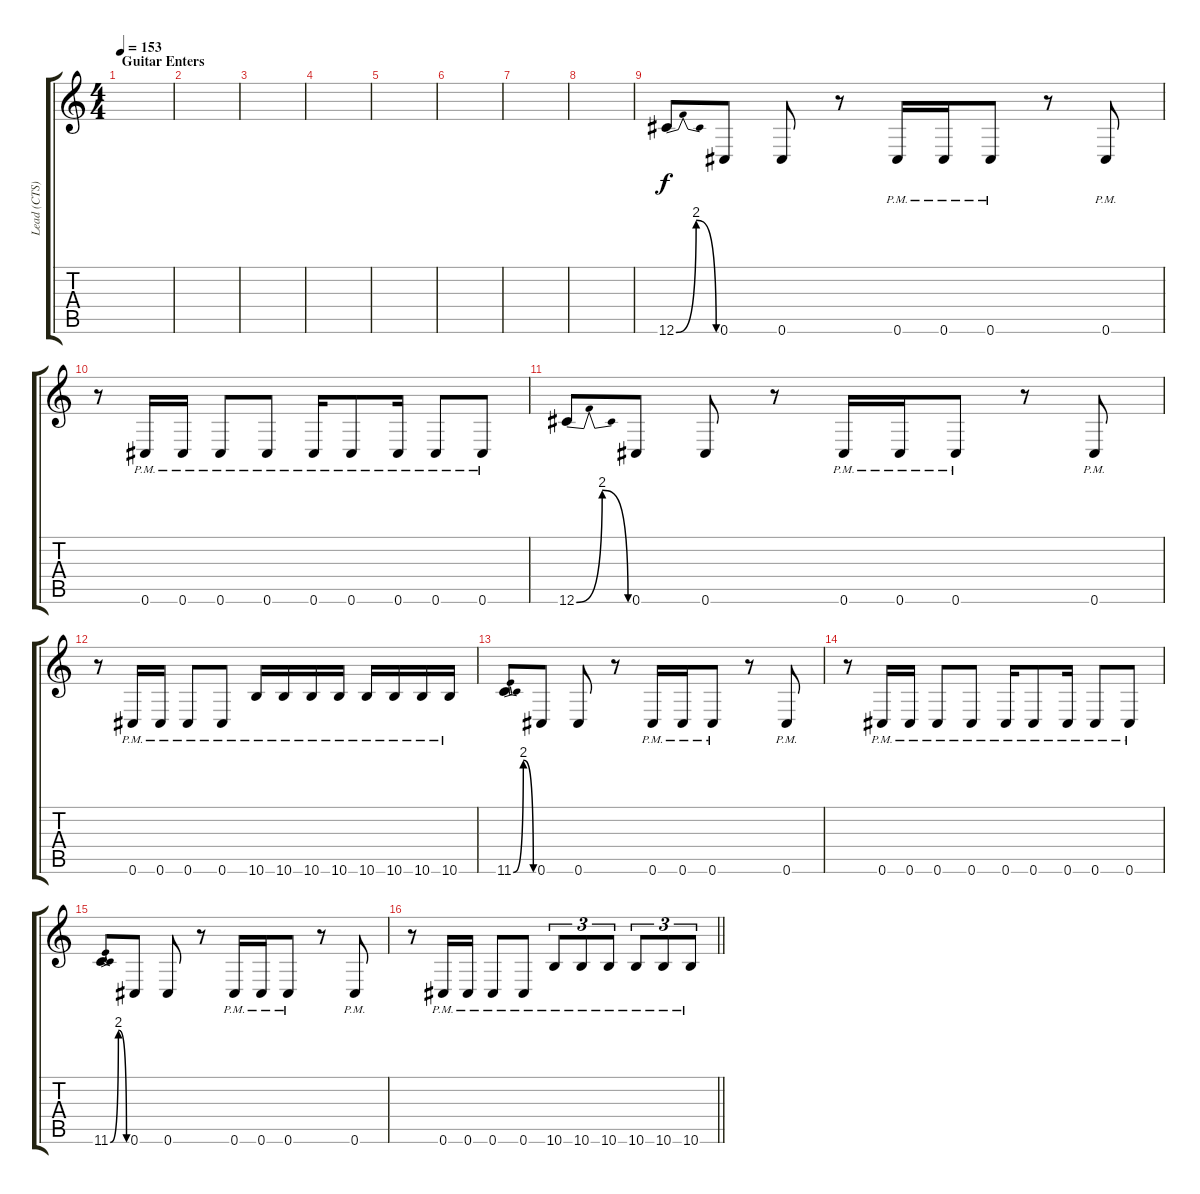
\track ("Lead (CTS) / Rythm (IW)" "Lead (CTS)") {instrument distortionguitar}
\staff {score tabs}
\tuning (Eb4 Bb3 Gb3 Db3 Ab2 Db2) {hide}
\ts (4 4)
\section ("" "Guitar Enters")
\tempo 153
\clef g2
\ks c
|
|
|
|
|
|
|
|
12.6{be (bendrelease 0 0 30 8 30 8 60 0)}.8 0.6.8 0.6.8 r.8 0.6{pm}.16 0.6{pm}.16 0.6{pm}.8 r.8 0.6{pm}.8 |
r.8 0.6{pm}.16 0.6{pm}.16 0.6{pm}.8 0.6{pm}.8 0.6{pm}.16 0.6{pm}.8 0.6{pm}.16 0.6{pm}.8 0.6{pm}.8 |
12.6{be (bendrelease 0 0 30 8 30 8 60 0)}.8 0.6.8 0.6.8 r.8 0.6{pm}.16 0.6{pm}.16 0.6{pm}.8 r.8 0.6{pm}.8 |
r.8 0.6{pm}.16 0.6{pm}.16 0.6{pm}.8 0.6{pm}.8 10.6{pm}.16 10.6{pm}.16 10.6{pm}.16 10.6{pm}.16 10.6{pm}.16 10.6{pm}.16 10.6{pm}.16 10.6{pm}.16 |
11.6{be (bendrelease 0 0 30 8 30 8 60 0)}.8 0.6.8 0.6.8 r.8 0.6{pm}.16 0.6{pm}.16 0.6{pm}.8 r.8 0.6{pm}.8 |
r.8 0.6{pm}.16 0.6{pm}.16 0.6{pm}.8 0.6{pm}.8 0.6{pm}.16 0.6{pm}.8 0.6{pm}.16 0.6{pm}.8 0.6{pm}.8 |
11.6{be (bendrelease 0 0 30 8 30 8 60 0)}.8 0.6.8 0.6.8 r.8 0.6{pm}.16 0.6{pm}.16 0.6{pm}.8 r.8 0.6{pm}.8 |
\barLineRight lightlight
r.8 0.6{pm}.16 0.6{pm}.16 0.6{pm}.8 0.6{pm}.8 10.6{pm}.8{tu (3 2)} 10.6{pm}.8{tu (3 2)} 10.6{pm}.8{tu (3 2)} 10.6{pm}.8{tu (3 2)} 10.6{pm}.8{tu (3 2)} 10.6{pm}.8{tu (3 2)}
